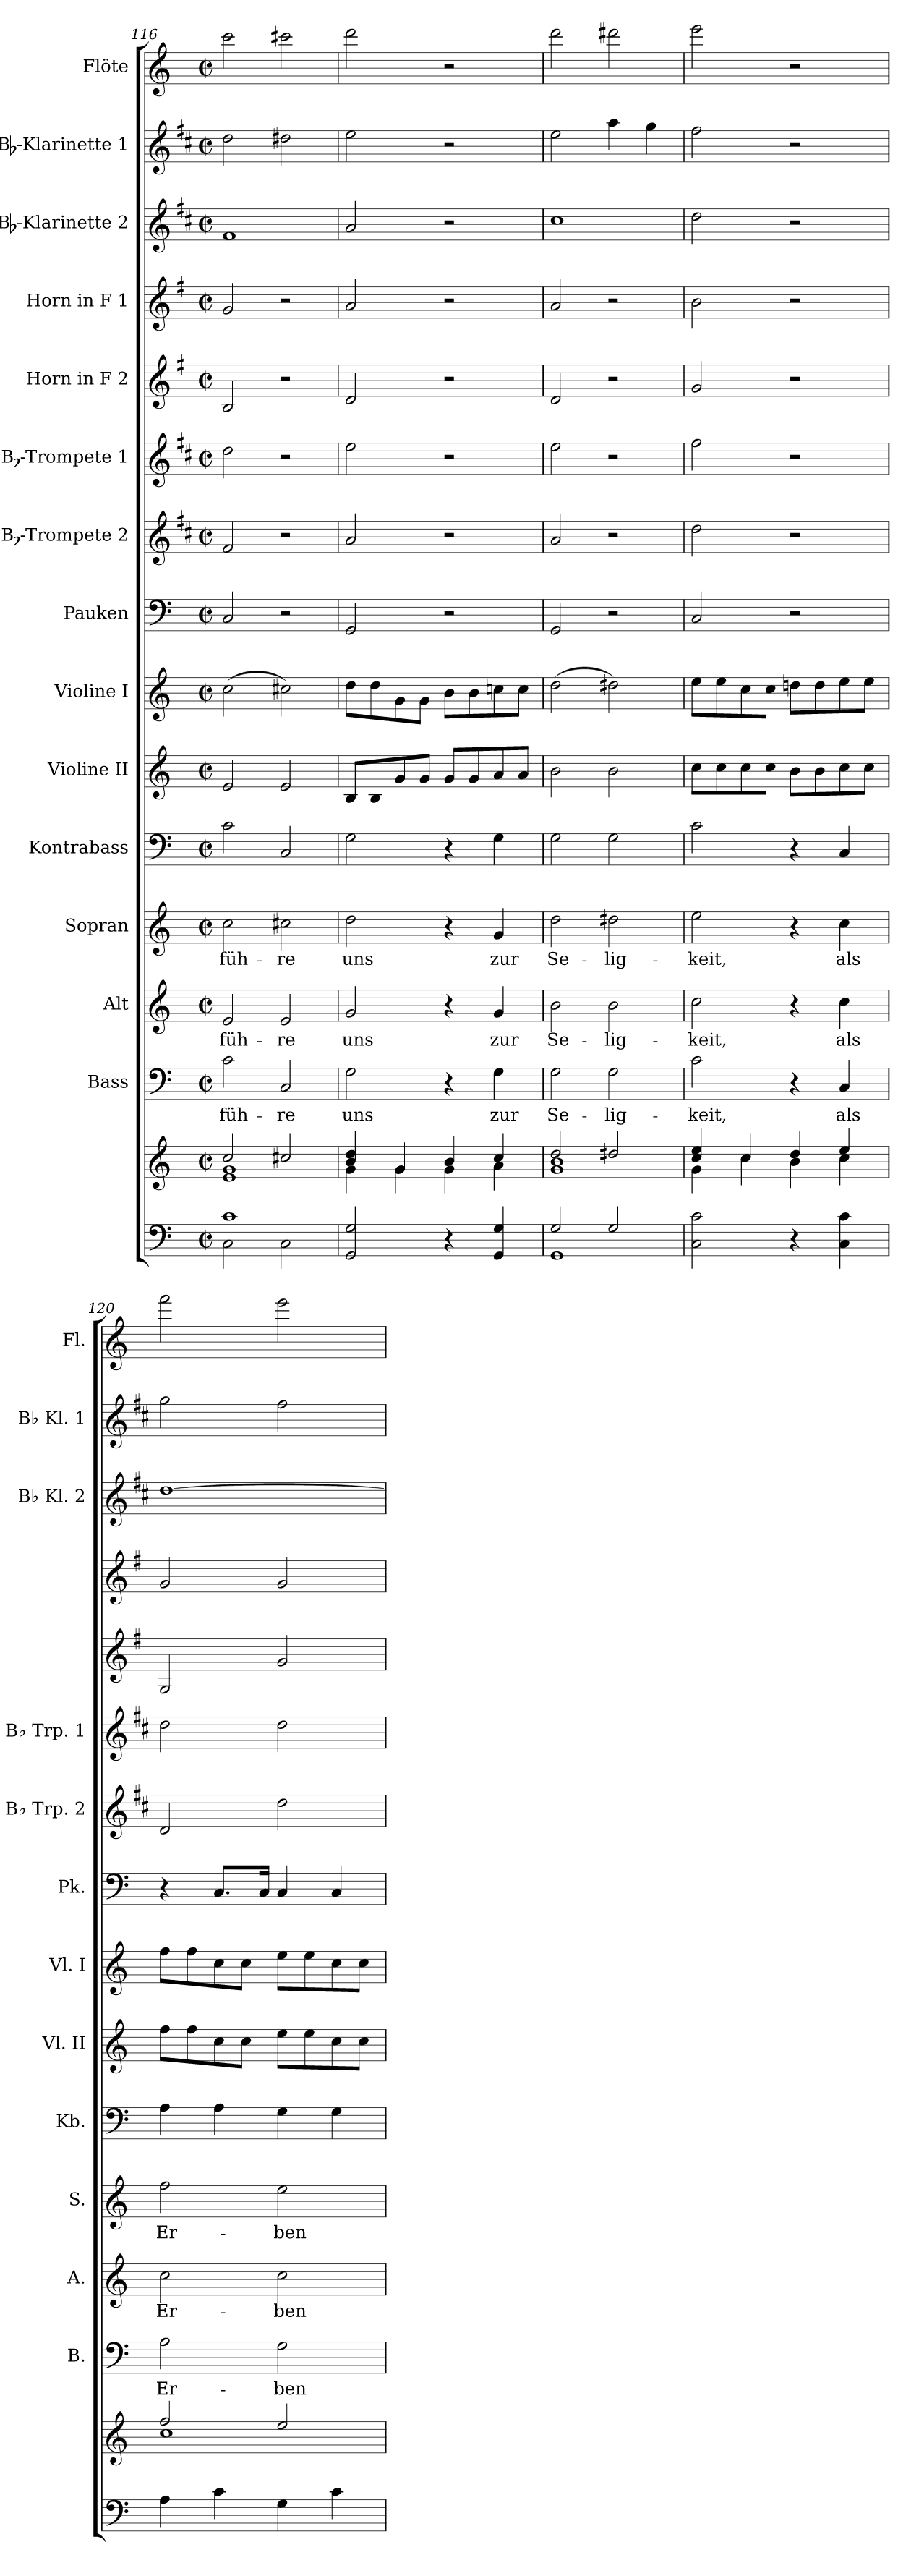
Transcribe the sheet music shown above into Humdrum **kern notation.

**kern	**kern	**kern	**text	**kern	**text	**kern	**text	**kern	**kern	**kern	**kern	**kern	**kern	**kern	**kern	**kern	**kern	**kern
*part15	*part15	*part14	*part14	*part13	*part13	*part12	*part12	*part11	*part10	*part9	*part8	*part7	*part6	*part5	*part4	*part3	*part2	*part1
*staff16	*staff15	*staff14	*staff14	*staff13	*staff13	*staff12	*staff12	*staff11	*staff10	*staff9	*staff8	*staff7	*staff6	*staff5	*staff4	*staff3	*staff2	*staff1
*	*	*I"Bass	*	*I"Alt	*	*I"Sopran	*	*I"Kontrabass	*I"Violine II	*I"Violine I	*I"Pauken	*I"Bb-Trompete 2	*I"Bb-Trompete 1	*I"Horn in F 2	*I"Horn in F 1	*I"Bb-Klarinette 2	*I"Bb-Klarinette 1	*I"Flöte
*	*	*I'B.	*	*I'A.	*	*I'S.	*	*I'Kb.	*I'Vl. II	*I'Vl. I	*I'Pk.	*I'Bb Trp. 2	*I'Bb Trp. 1	*	*	*I'Bb Kl. 2	*I'Bb Kl. 1	*I'Fl.
*clefF4	*clefG2	*clefF4	*	*clefG2	*	*clefG2	*	*clefF4	*clefG2	*clefG2	*clefF4	*clefG2	*clefG2	*clefG2	*clefG2	*clefG2	*clefG2	*clefG2
*	*	*	*	*	*	*	*	*ITrd7c12	*	*	*	*ITrd1c2	*ITrd1c2	*ITrd4c7	*ITrd4c7	*ITrd1c2	*ITrd1c2	*
*k[]	*k[]	*k[]	*	*k[]	*	*k[]	*	*k[]	*k[]	*k[]	*k[]	*k[]	*k[]	*k[]	*k[]	*k[]	*k[]	*k[]
*C:	*C:	*C:	*	*C:	*	*C:	*	*C:	*C:	*C:	*C:	*C:	*C:	*C:	*C:	*C:	*C:	*C:
*M2/2	*M2/2	*M2/2	*	*M2/2	*	*M2/2	*	*M2/2	*M2/2	*M2/2	*M2/2	*M2/2	*M2/2	*M2/2	*M2/2	*M2/2	*M2/2	*M2/2
*met(c|)	*met(c|)	*met(c|)	*	*met(c|)	*	*met(c|)	*	*met(c|)	*met(c|)	*met(c|)	*met(c|)	*met(c|)	*met(c|)	*met(c|)	*met(c|)	*met(c|)	*met(c|)	*met(c|)
=116	=116	=116	=116	=116	=116	=116	=116	=116	=116	=116	=116	=116	=116	=116	=116	=116	=116	=116
*^	*^	*	*	*	*	*	*	*	*	*	*	*	*	*	*	*	*	*
!	!	!	!	!	!LO:LY:b	!	!LO:LY:b	!	!LO:LY:b	!	!	!	!	!	!	!	!	!	!	!
1c	2C\	2cc/	1e 1g	2c\	füh-	2e/	füh-	2cc\	füh-	2C\	2e/	(>2cc\	2C/	2e/	2cc\	2E/	2c/	1e	2cc\	2ccc\
!	!	!	!	!	!LO:LY:b	!	!LO:LY:b	!	!LO:LY:b	!	!	!	!	!	!	!	!	!	!	!
.	2C\	2cc#X/	.	2C/	-re	2e/	-re	2cc#X\	-re	2CC/	2e/	2cc#X\)	2r	2r	2r	2r	2r	.	2cc#X\	2ccc#X\
=117	=117	=117	=117	=117	=117	=117	=117	=117	=117	=117	=117	=117	=117	=117	=117	=117	=117	=117	=117	=117
!	!	!	!	!	!LO:LY:b	!	!LO:LY:b	!	!LO:LY:b	!	!	!	!	!	!	!	!	!	!	!
*v	*v	*	*	*	*	*	*	*	*	*	*	*	*	*	*	*	*	*	*	*
2GG/ 2G/	4b/ 4dd/	4g\	2G\	uns	2g/	uns	2dd\	uns	2GG\	8B/L	8dd\L	2GG/	2g/	2dd\	2G/	2d/	2g/	2dd\	2ddd\
.	.	.	.	.	.	.	.	.	.	8B/	8dd\	.	.	.	.	.	.	.	.
.	4g/	4g\	.	.	.	.	.	.	.	8g/	8g\	.	.	.	.	.	.	.	.
.	.	.	.	.	.	.	.	.	.	8g/J	8g\J	.	.	.	.	.	.	.	.
4r	4b/	4g\	4r	.	4r	.	4r	.	4r	8g/L	8b\L	2r	2r	2r	2r	2r	2r	2r	2r
.	.	.	.	.	.	.	.	.	.	8g/	8b\	.	.	.	.	.	.	.	.
!	!	!	!	!LO:LY:b	!	!LO:LY:b	!	!LO:LY:b	!	!	!	!	!	!	!	!	!	!	!
4GG/ 4G/	4cc/	4a\	4G\	zur	4g/	zur	4g/	zur	4GG\	8a/	8ccn\	.	.	.	.	.	.	.	.
.	.	.	.	.	.	.	.	.	.	8a/J	8cc\J	.	.	.	.	.	.	.	.
=118	=118	=118	=118	=118	=118	=118	=118	=118	=118	=118	=118	=118	=118	=118	=118	=118	=118	=118	=118
*^	*	*	*	*	*	*	*	*	*	*	*	*	*	*	*	*	*	*	*
!	!	!	!	!	!LO:LY:b	!	!LO:LY:b	!	!LO:LY:b	!	!	!	!	!	!	!	!	!	!	!
2G/	1GG	2dd/	1g 1b	2G\	Se-	2b\	Se-	2dd\	Se-	2GG\	2b\	(>2dd\	2GG/	2g/	2dd\	2G/	2d/	1b	2dd\	2ddd\
!	!	!	!	!	!LO:LY:b	!	!LO:LY:b	!	!LO:LY:b	!	!	!	!	!	!	!	!	!	!	!
2G/	.	2dd#X/	.	2G\	-lig-	2b\	-lig-	2dd#X\	-lig-	2GG\	2b\	2dd#X\)	2r	2r	2r	2r	2r	.	4gg\	2ddd#X\
.	.	.	.	.	.	.	.	.	.	.	.	.	.	.	.	.	.	.	4ff\	.
*v	*v	*	*	*	*	*	*	*	*	*	*	*	*	*	*	*	*	*	*	*
!!LO:PB:g=z
=119	=119	=119	=119	=119	=119	=119	=119	=119	=119	=119	=119	=119	=119	=119	=119	=119	=119	=119	=119
!	!	!	!	!LO:LY:b	!	!LO:LY:b	!	!LO:LY:b	!	!	!	!	!	!	!	!	!	!	!
2C\ 2c\	4cc/ 4ee/	4g\	2c\	-keit,	2cc\	-keit,	2ee\	-keit,	2C\	8cc\L	8ee\L	2C/	2cc\	2ee\	2c/	2e\	2cc\	2ee\	2eee\
.	.	.	.	.	.	.	.	.	.	8cc\	8ee\	.	.	.	.	.	.	.	.
.	4cc/	4cc\	.	.	.	.	.	.	.	8cc\	8cc\	.	.	.	.	.	.	.	.
.	.	.	.	.	.	.	.	.	.	8cc\J	8cc\J	.	.	.	.	.	.	.	.
4r	4dd/	4b\	4r	.	4r	.	4r	.	4r	8b\L	8ddn\L	2r	2r	2r	2r	2r	2r	2r	2r
.	.	.	.	.	.	.	.	.	.	8b\	8dd\	.	.	.	.	.	.	.	.
!	!	!	!	!LO:LY:b	!	!LO:LY:b	!	!LO:LY:b	!	!	!	!	!	!	!	!	!	!	!
4C\ 4c\	4ee/	4cc\	4C/	als	4cc\	als	4cc\	als	4CC/	8cc\	8ee\	.	.	.	.	.	.	.	.
.	.	.	.	.	.	.	.	.	.	8cc\J	8ee\J	.	.	.	.	.	.	.	.
=120	=120	=120	=120	=120	=120	=120	=120	=120	=120	=120	=120	=120	=120	=120	=120	=120	=120	=120	=120
!	!	!	!	!LO:LY:b	!	!LO:LY:b	!	!LO:LY:b	!	!	!	!	!	!	!	!	!	!	!
4A\	2ff/	1cc	2A\	Er-	2cc\	Er-	2ff\	Er-	4AA\	8ff\L	8ff\L	4r	2c/	2cc\	2C/	2c/	[1cc	2ff\	2fff\
.	.	.	.	.	.	.	.	.	.	8ff\	8ff\	.	.	.	.	.	.	.	.
4c\	.	.	.	.	.	.	.	.	4AA\	8cc\	8cc\	8.C/L	.	.	.	.	.	.	.
.	.	.	.	.	.	.	.	.	.	8cc\J	8cc\J	.	.	.	.	.	.	.	.
.	.	.	.	.	.	.	.	.	.	.	.	16C/Jk	.	.	.	.	.	.	.
!	!	!	!	!LO:LY:b	!	!LO:LY:b	!	!LO:LY:b	!	!	!	!	!	!	!	!	!	!	!
4G\	2ee/	.	2G\	-ben	2cc\	-ben	2ee\	-ben	4GG\	8ee\L	8ee\L	4C/	2cc\	2cc\	2c/	2c/	.	2ee\	2eee\
.	.	.	.	.	.	.	.	.	.	8ee\	8ee\	.	.	.	.	.	.	.	.
4c\	.	.	.	.	.	.	.	.	4GG\	8cc\	8cc\	4C/	.	.	.	.	.	.	.
.	.	.	.	.	.	.	.	.	.	8cc\J	8cc\J	.	.	.	.	.	.	.	.
*	*v	*v	*	*	*	*	*	*	*	*	*	*	*	*	*	*	*	*	*
=	=	=	=	=	=	=	=	=	=	=	=	=	=	=	=	=	=	=
*-	*-	*-	*-	*-	*-	*-	*-	*-	*-	*-	*-	*-	*-	*-	*-	*-	*-	*-
